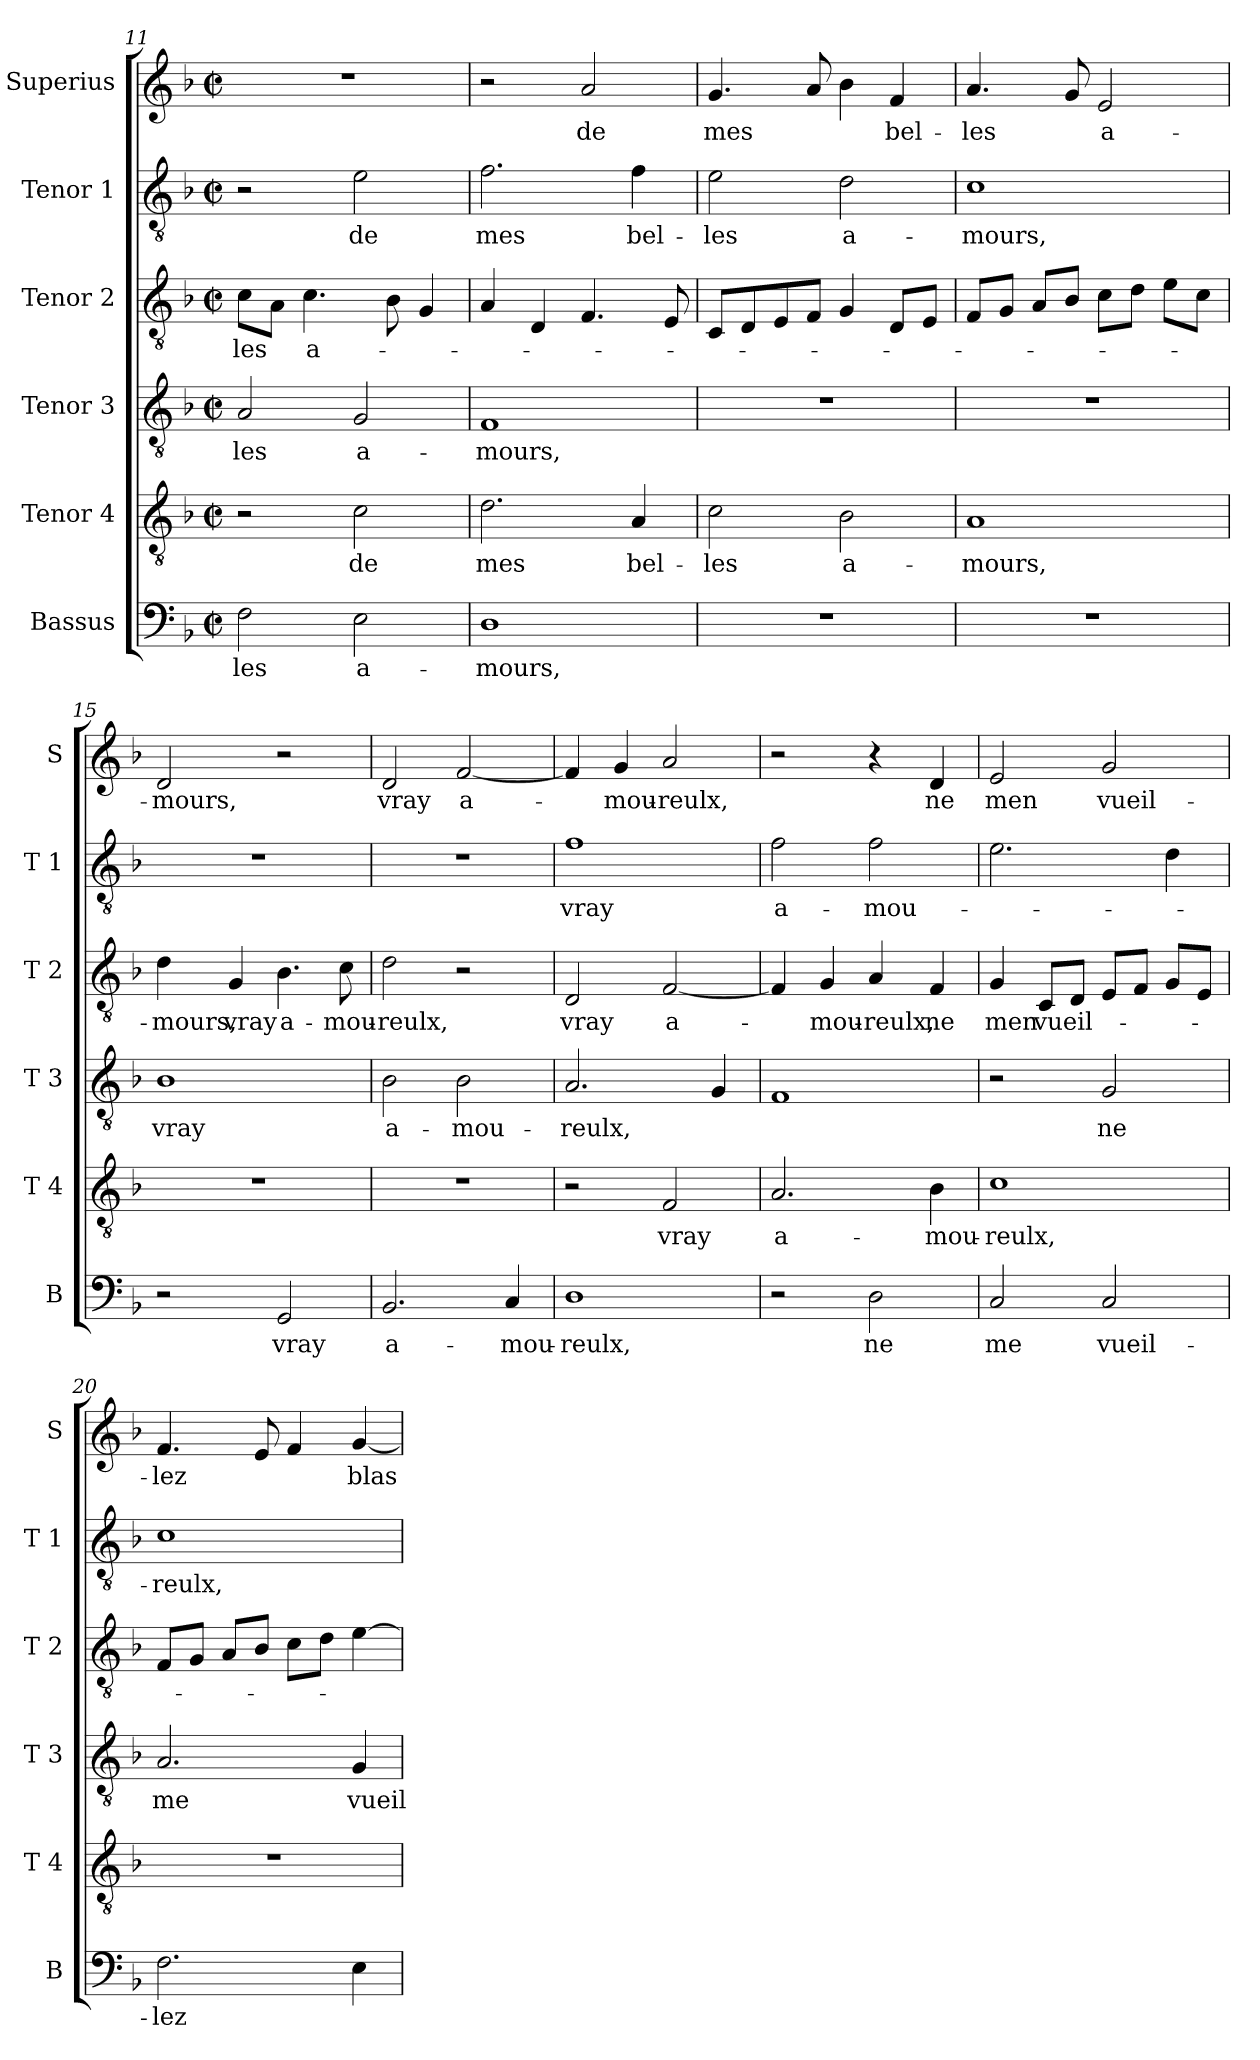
**kern	**text	**kern	**text	**kern	**text	**kern	**text	**kern	**text	**kern	**text
*part6	*part6	*part5	*part5	*part4	*part4	*part3	*part3	*part2	*part2	*part1	*part1
*staff6	*staff6	*staff5	*staff5	*staff4	*staff4	*staff3	*staff3	*staff2	*staff2	*staff1	*staff1
*I"Bassus	*	*I"Tenor 4	*	*I"Tenor 3	*	*I"Tenor 2	*	*I"Tenor 1	*	*I"Superius	*
*I'B	*	*I'T 4	*	*I'T 3	*	*I'T 2	*	*I'T 1	*	*I'S	*
*clefF4	*	*clefGv2	*	*clefGv2	*	*clefGv2	*	*clefGv2	*	*clefG2	*
*k[b-]	*	*k[b-]	*	*k[b-]	*	*k[b-]	*	*k[b-]	*	*k[b-]	*
*F:	*	*F:	*	*F:	*	*F:	*	*F:	*	*F:	*
*M2/2	*	*M2/2	*	*M2/2	*	*M2/2	*	*M2/2	*	*M2/2	*
*met(c|)	*	*met(c|)	*	*met(c|)	*	*met(c|)	*	*met(c|)	*	*met(c|)	*
=11	=11	=11	=11	=11	=11	=11	=11	=11	=11	=11	=11
2F\	-les	2r	.	2A/	-les	8c\L	-les	2r	.	1r	.
.	.	.	.	.	.	8A\J	.	.	.	.	.
.	.	.	.	.	.	4.c\	a-	.	.	.	.
2E\	a-	2c\	de	2G/	a-	.	.	2e\	de	.	.
.	.	.	.	.	.	8B-\	.	.	.	.	.
.	.	.	.	.	.	4G/	.	.	.	.	.
=12	=12	=12	=12	=12	=12	=12	=12	=12	=12	=12	=12
1D	-mours,	2.d\	mes	1F	-mours,	4A/	.	2.f\	mes	2r	.
.	.	.	.	.	.	4D/	.	.	.	.	.
.	.	.	.	.	.	4.F/	.	.	.	2a/	de
.	.	4A/	bel-	.	.	.	.	4f\	bel-	.	.
.	.	.	.	.	.	8E/	.	.	.	.	.
!!LO:PB:g=z
=13	=13	=13	=13	=13	=13	=13	=13	=13	=13	=13	=13
1r	.	2c\	-les	1r	.	8C/L	.	2e\	-les	4.g/	mes
.	.	.	.	.	.	8D/	.	.	.	.	.
.	.	.	.	.	.	8E/	.	.	.	.	.
.	.	.	.	.	.	8F/J	.	.	.	8a/	.
.	.	2B-\	a-	.	.	4G/	.	2d\	a-	4b-\	.
.	.	.	.	.	.	8D/L	.	.	.	4f/	bel-
.	.	.	.	.	.	8E/J	.	.	.	.	.
=14	=14	=14	=14	=14	=14	=14	=14	=14	=14	=14	=14
1r	.	1A	-mours,	1r	.	8F/L	.	1c	-mours,	4.a/	-les
.	.	.	.	.	.	8G/J	.	.	.	.	.
.	.	.	.	.	.	8A/L	.	.	.	.	.
.	.	.	.	.	.	8B-/J	.	.	.	8g/	.
.	.	.	.	.	.	8c\L	.	.	.	2e/	a-
.	.	.	.	.	.	8d\J	.	.	.	.	.
.	.	.	.	.	.	8e\L	.	.	.	.	.
.	.	.	.	.	.	8c\J	.	.	.	.	.
=15	=15	=15	=15	=15	=15	=15	=15	=15	=15	=15	=15
2r	.	1r	.	1B-	vray	4d\	-mours,	1r	.	2d/	-mours,
.	.	.	.	.	.	4G/	vray	.	.	.	.
2GG/	vray	.	.	.	.	4.B-\	a-	.	.	2r	.
.	.	.	.	.	.	8c\	-mou-	.	.	.	.
=16	=16	=16	=16	=16	=16	=16	=16	=16	=16	=16	=16
2.BB-/	a-	1r	.	2B-\	a-	2d\	-reulx,	1r	.	2d/	vray
.	.	.	.	2B-\	-mou-	2r	.	.	.	[2f/	a-
4C/	-mou-	.	.	.	.	.	.	.	.	.	.
=17	=17	=17	=17	=17	=17	=17	=17	=17	=17	=17	=17
1D	-reulx,	2r	.	2.A/	-reulx,	2D/	vray	1f	vray	4f/]	.
.	.	.	.	.	.	.	.	.	.	4g/	-mou-
.	.	2F/	vray	.	.	[2F/	a-	.	.	2a/	-reulx,
.	.	.	.	4G/	.	.	.	.	.	.	.
=18	=18	=18	=18	=18	=18	=18	=18	=18	=18	=18	=18
2r	.	2.A/	a-	1F	.	4F/]	.	2f\	a-	2r	.
.	.	.	.	.	.	4G/	-mou-	.	.	.	.
2D\	ne	.	.	.	.	4A/	-reulx,	2f\	-mou-	4r	.
.	.	4B-\	-mou-	.	.	4F/	ne	.	.	4d/	ne
!!LO:LB:g=z
=19	=19	=19	=19	=19	=19	=19	=19	=19	=19	=19	=19
2C/	me	1c	-reulx,	2r	.	4G/	men	2.e\	.	2e/	men
.	.	.	.	.	.	8C/L	vueil-	.	.	.	.
.	.	.	.	.	.	8D/J	.	.	.	.	.
2C/	vueil-	.	.	2G/	ne	8E/L	.	.	.	2g/	vueil-
.	.	.	.	.	.	8F/J	.	.	.	.	.
.	.	.	.	.	.	8G/L	.	4d\	.	.	.
.	.	.	.	.	.	8E/J	.	.	.	.	.
=20	=20	=20	=20	=20	=20	=20	=20	=20	=20	=20	=20
2.F\	-lez	1r	.	2.A/	me	8F/L	.	1c	-reulx,	4.f/	-lez
.	.	.	.	.	.	8G/J	.	.	.	.	.
.	.	.	.	.	.	8A/L	.	.	.	.	.
.	.	.	.	.	.	8B-/J	.	.	.	8e/	.
.	.	.	.	.	.	8c\L	.	.	.	4f/	.
.	.	.	.	.	.	8d\J	.	.	.	.	.
4E\	.	.	.	4G/	vueil-	[4e\	.	.	.	[4g/	blas-
=	=	=	=	=	=	=	=	=	=	=	=
*-	*-	*-	*-	*-	*-	*-	*-	*-	*-	*-	*-
